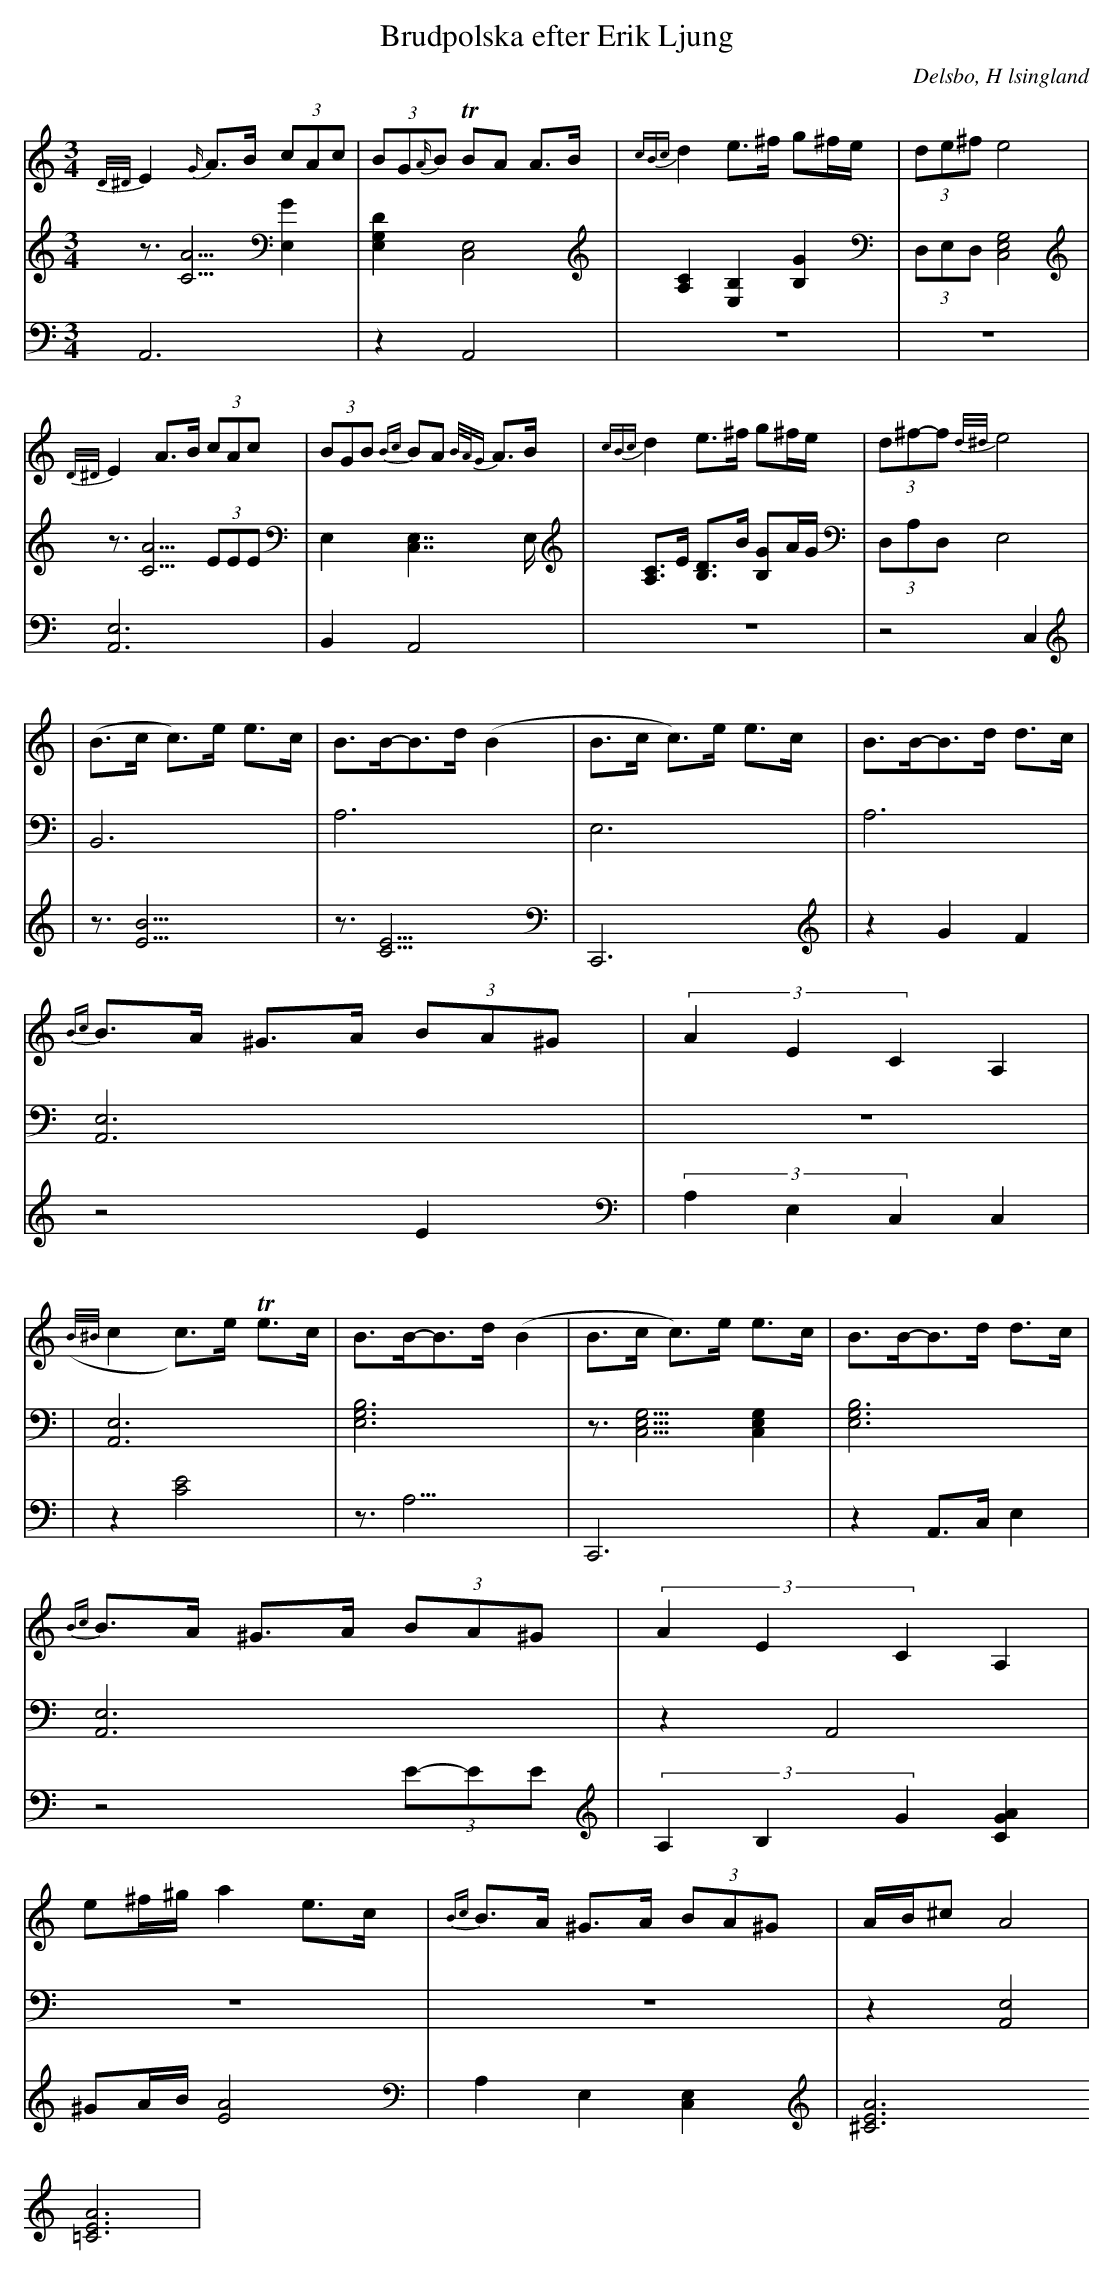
X:1
T: Brudpolska efter Erik Ljung
Q: 105
O: Delsbo, H lsingland
M: 3/4
L: 1/8
K: Am
V:1
V:2
V:3 =Merge
V:1
{D/^D/}E2 {G/}A>B (3cAc| (3BG{A/}B TBA A>B|{cBc}d2 e>^f g^f/e/|(3de^f e4 |
{D/^D/}E2 A>B (3cAc| (3BGB {Bc}BA {B/A/G}A>B|{cBc}d2 e>^f g^f/e/|(3d^f-f {d/^d/}e4 |
|(B>c c)>e e>c|B>B-B>d (B2|B>c c)>e e>c|B>B-B>d d>c|
{Bc}B>A ^G>A (3BA^G|(3A2E2C2 A,2|
({B/^B/}c2 c)>e Te>c|B>B-B>d (B2|B>c c)>e e>c|B>B-B>d d>c|
{Bc}B>A ^G>A (3BA^G|(3A2E2C2 A,2|
e^f/^g/ a2 e>c|{Bc}B>A ^G>A (3BA^G|A/B/^c A4|
V:2
z3/2[A5/2C5/2] [E,2G2]|[D2E,2G,2] [C,4E,4]|[A,2C2] [E,2B,2] [B,2G2]|(3D,E,D, [E,4G,4C,4]|
z3/2 [A5/2C5/2] (3EEE|E,2 [C,7/2E,7/2]E,/|[A,C]>E [B,D]>B [B,G]A/G/|(3D,A,D, [E,4]|
|[B,,6]|[A,6]|E,6|A,6|
[A,,6E,6]|z6|
|[A,,6E,6]|[E,6G,6B,6]|z3/2[E,5/2G,5/2C,5/2] [E,2G,2C,2]|[E,6G,6B,6]|
[A,,6E,6]|z2 A,,4|
z6|z6|z2 [A,,4E,4]|
V:3
A,,6|z2 A,,4|z6|z6|
[A,,6E,6]|B,,2 A,,4|z6|z4  C,2|
|z3/2[B9/2E9/2]|z3/2[C9/2E9/2]|C,,6|z2 G2 F2|
z4 E2|(3A,2E,2C,2 [C,2]|
|z2 [C4E4]|z3<A,3|C,,6|z2 A,,>C, E,2|
z4 (3E-EE|(3A,2B,2G2 [G2A2C2]|
^GA/B/ [A4E4]|A,2 E,2 [C,2E,2]|[A6^C6E6] [A6=C6E6]|
